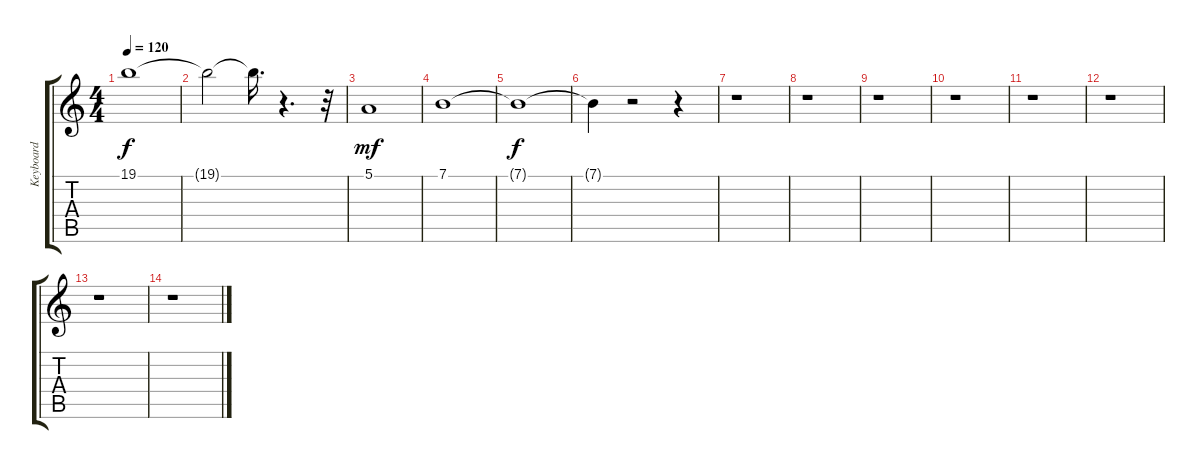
\track ("Keyboard" "Keyboard") {instrument lead2sawtooth}
\staff {score tabs}
\tuning (E4 B3 G3 D3 A2 E2) {hide}
\ts (4 4)
\tempo 120
\clef g2
\ks c
19.1{t}.1{dy f} |
19.1{t}.2 19.1{t}.16{d} r.4{d} r.32 |
5.1.1{dy mf} |
7.1.1 |
7.1{t}.1{dy f} |
7.1{t}.4 r.2 r.4 |
r.1 |
r.1 |
r.1 |
r.1 |
r.1 |
r.1 |
r.1 |
r.1
